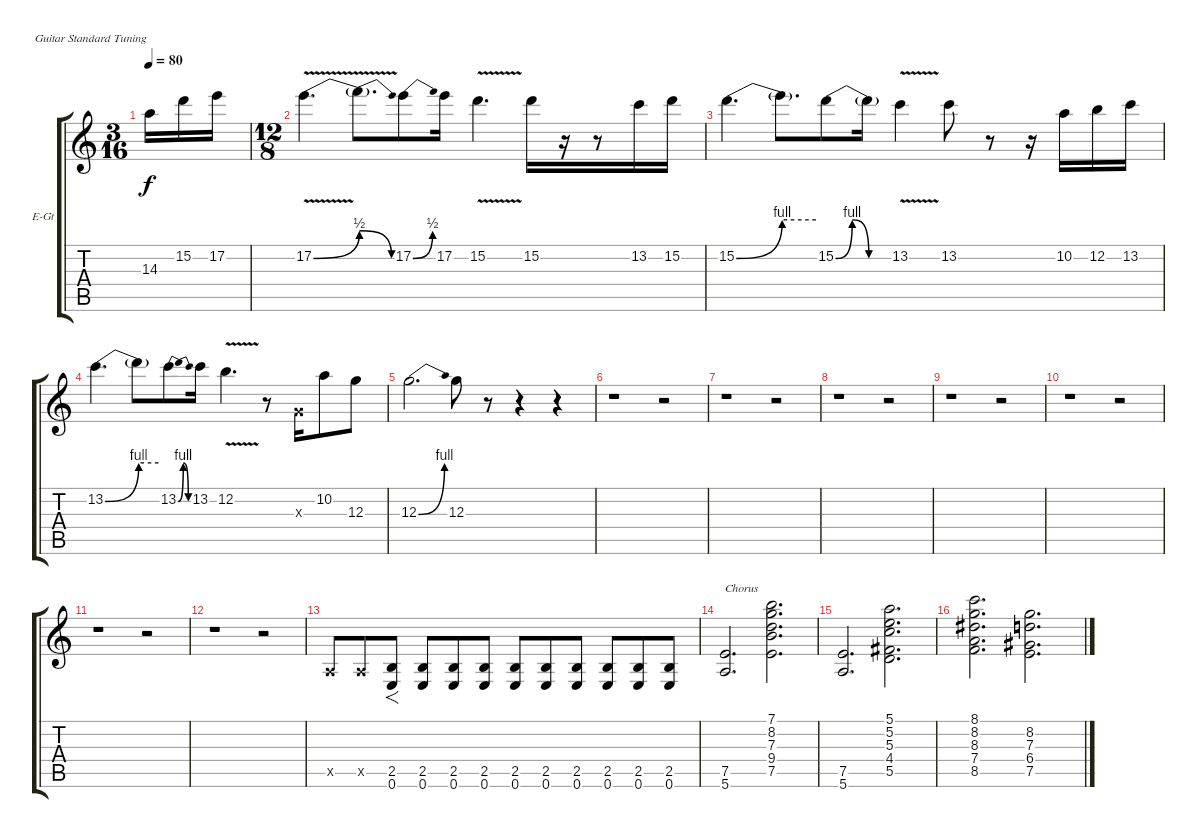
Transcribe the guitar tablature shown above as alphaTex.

\bracketExtendMode groupsimilarinstruments
\firstSystemTrackNameOrientation horizontal
\otherSystemsTrackNameOrientation horizontal
\track ("Dist. Guitar Solo" "E-Gt") {instrument distortionguitar}
\staff {score tabs}
\tuning (E4 B3 G3 D3 A2 E2)
\ts (3 16)
\tempo 80
\clef g2
\ks c
14.3.16{dy f instrument distortionguitar} 15.2.16 17.2.16 |
\ts (12 8)
17.2{be (bend 0 0 60 2) v}.4{d} 17.2{be (release 0 2 60 0) t}.8{d} 17.2{be (bend 0 0 60 2)}.8 17.2.16 15.2{v}.4{d} 15.2.16 r.16 r.8 13.2.16 15.2.16 |
15.2{be (bend 0 0 60 4)}.4{d} 15.2{be (hold 0 4 60 4) t}.8{d} 15.2{be (bendrelease 0 0 30 4 30 4 60 0)}.8 15.2{be (hold 0 0 60 0) t}.16 13.2{v}.4 13.2.8 r.8 r.16 10.2.16 12.2.16 13.2.16 |
13.2{be (bend 0 0 60 4)}.4{d} 13.2{be (hold 0 4 60 4) t}.8 13.2{be (bendrelease 0 0 30 4 30 4 60 0)}.8 13.2.16 12.2{v}.4{d} r.8 0.3{x}.16 10.2.8 12.3.8 |
12.3{be (bend 0 0 60 4)}.2{d} 12.3.8 r.8 r.4 r.4 |
r.1 r.2 |
r.1 r.2 |
r.1 r.2 |
r.1 r.2 |
r.1 r.2 |
r.1 r.2 |
r.1 r.2 |
0.5{x}.8 0.5{x}.8 (2.5 0.6).8{f} (2.5 0.6).8 (2.5 0.6).8 (2.5 0.6).8 (2.5 0.6).8 (2.5 0.6).8 (2.5 0.6).8 (2.5 0.6).8 (2.5 0.6).8 (2.5 0.6).8 |
(7.5 5.6).2{d txt "Chorus"} (7.1 8.2 7.3 9.4 7.5).2{d} |
(7.5 5.6).2{d} (5.1 5.2 5.3 4.4 5.5).2{d} |
(8.1 8.2 8.3 7.4 8.5).2{d} (8.2 7.3 6.4 7.5).2{d}
